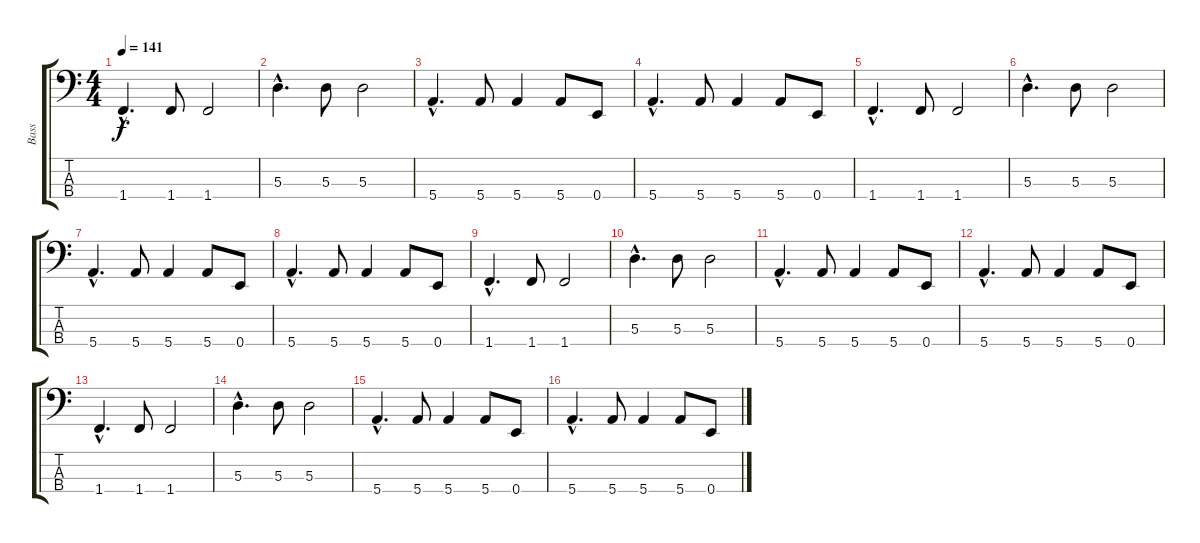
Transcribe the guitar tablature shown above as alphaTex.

\track ("Bass" "Bass") {instrument electricbassfinger}
\staff {score tabs}
\tuning (G2 D2 A1 E1) {hide}
\ts (4 4)
\tempo 141
\clef f4
\ks c
1.4{hac}.4{d dy f} 1.4.8 1.4.2 |
5.3{hac}.4{d} 5.3.8 5.3.2 |
5.4{hac}.4{d} 5.4.8 5.4.4 5.4.8 0.4.8 |
5.4{hac}.4{d} 5.4.8 5.4.4 5.4.8 0.4.8 |
1.4{hac}.4{d} 1.4.8 1.4.2 |
5.3{hac}.4{d} 5.3.8 5.3.2 |
5.4{hac}.4{d} 5.4.8 5.4.4 5.4.8 0.4.8 |
5.4{hac}.4{d} 5.4.8 5.4.4 5.4.8 0.4.8 |
1.4{hac}.4{d} 1.4.8 1.4.2 |
5.3{hac}.4{d} 5.3.8 5.3.2 |
5.4{hac}.4{d} 5.4.8 5.4.4 5.4.8 0.4.8 |
5.4{hac}.4{d} 5.4.8 5.4.4 5.4.8 0.4.8 |
1.4{hac}.4{d} 1.4.8 1.4.2 |
5.3{hac}.4{d} 5.3.8 5.3.2 |
5.4{hac}.4{d} 5.4.8 5.4.4 5.4.8 0.4.8 |
5.4{hac}.4{d} 5.4.8 5.4.4 5.4.8 0.4.8
